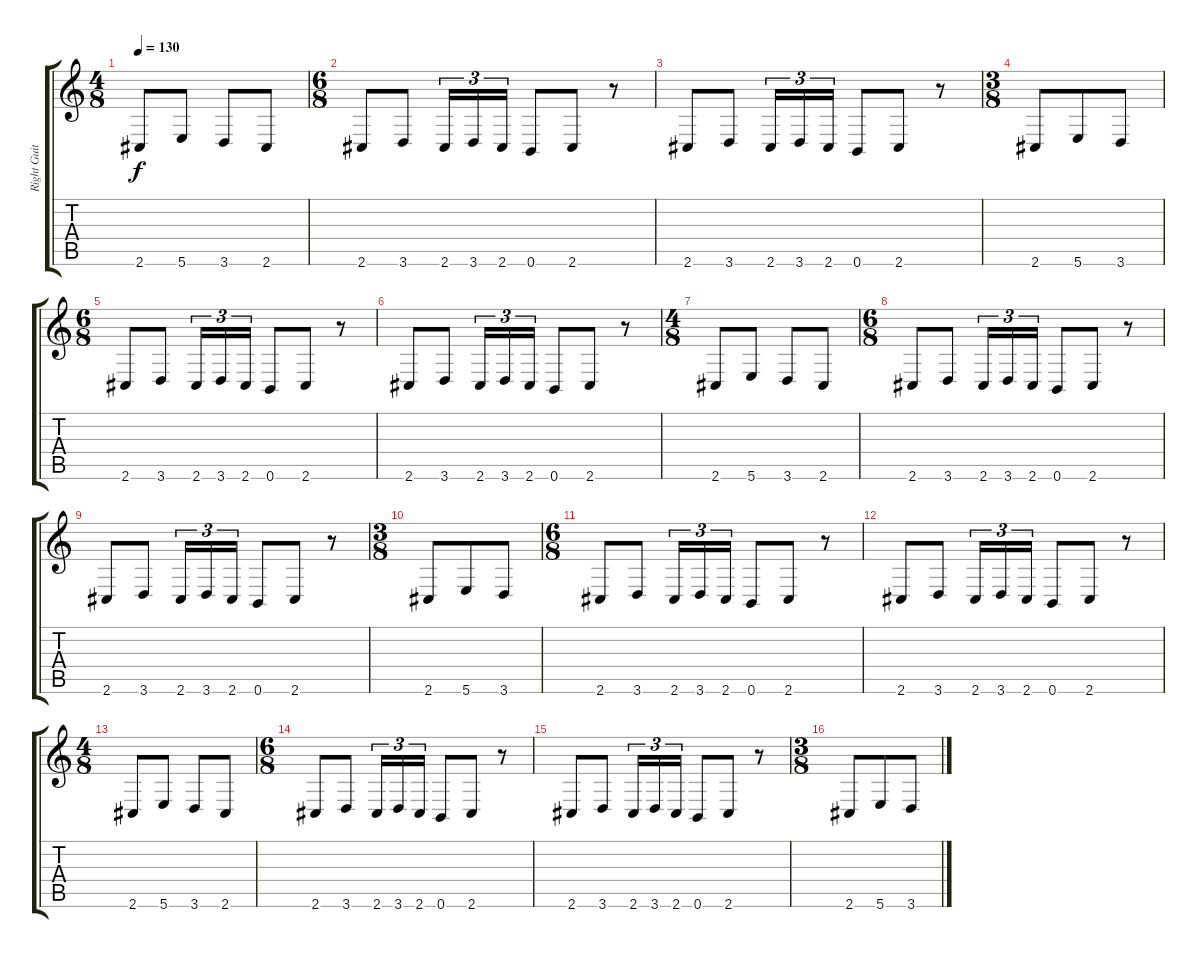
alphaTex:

\track ("Right Guitar" "Right Guit") {instrument distortionguitar}
\staff {score tabs}
\tuning (B3 Gb3 D3 A2 E2 B1) {hide}
\ts (4 8)
\tempo 130
\clef g2
\ks c
2.6.8{dy f} 5.6.8 3.6.8 2.6.8 |
\ts (6 8)
2.6.8 3.6.8 2.6.16{tu (3 2)} 3.6.16{tu (3 2)} 2.6.16{tu (3 2)} 0.6.8 2.6.8 r.8 |
2.6.8 3.6.8 2.6.16{tu (3 2)} 3.6.16{tu (3 2)} 2.6.16{tu (3 2)} 0.6.8 2.6.8 r.8 |
\ts (3 8)
2.6.8 5.6.8 3.6.8 |
\ts (6 8)
2.6.8 3.6.8 2.6.16{tu (3 2)} 3.6.16{tu (3 2)} 2.6.16{tu (3 2)} 0.6.8 2.6.8 r.8 |
2.6.8 3.6.8 2.6.16{tu (3 2)} 3.6.16{tu (3 2)} 2.6.16{tu (3 2)} 0.6.8 2.6.8 r.8 |
\ts (4 8)
2.6.8 5.6.8 3.6.8 2.6.8 |
\ts (6 8)
2.6.8 3.6.8 2.6.16{tu (3 2)} 3.6.16{tu (3 2)} 2.6.16{tu (3 2)} 0.6.8 2.6.8 r.8 |
2.6.8 3.6.8 2.6.16{tu (3 2)} 3.6.16{tu (3 2)} 2.6.16{tu (3 2)} 0.6.8 2.6.8 r.8 |
\ts (3 8)
2.6.8 5.6.8 3.6.8 |
\ts (6 8)
2.6.8 3.6.8 2.6.16{tu (3 2)} 3.6.16{tu (3 2)} 2.6.16{tu (3 2)} 0.6.8 2.6.8 r.8 |
2.6.8 3.6.8 2.6.16{tu (3 2)} 3.6.16{tu (3 2)} 2.6.16{tu (3 2)} 0.6.8 2.6.8 r.8 |
\ts (4 8)
2.6.8 5.6.8 3.6.8 2.6.8 |
\ts (6 8)
2.6.8 3.6.8 2.6.16{tu (3 2)} 3.6.16{tu (3 2)} 2.6.16{tu (3 2)} 0.6.8 2.6.8 r.8 |
2.6.8 3.6.8 2.6.16{tu (3 2)} 3.6.16{tu (3 2)} 2.6.16{tu (3 2)} 0.6.8 2.6.8 r.8 |
\ts (3 8)
2.6.8 5.6.8 3.6.8
